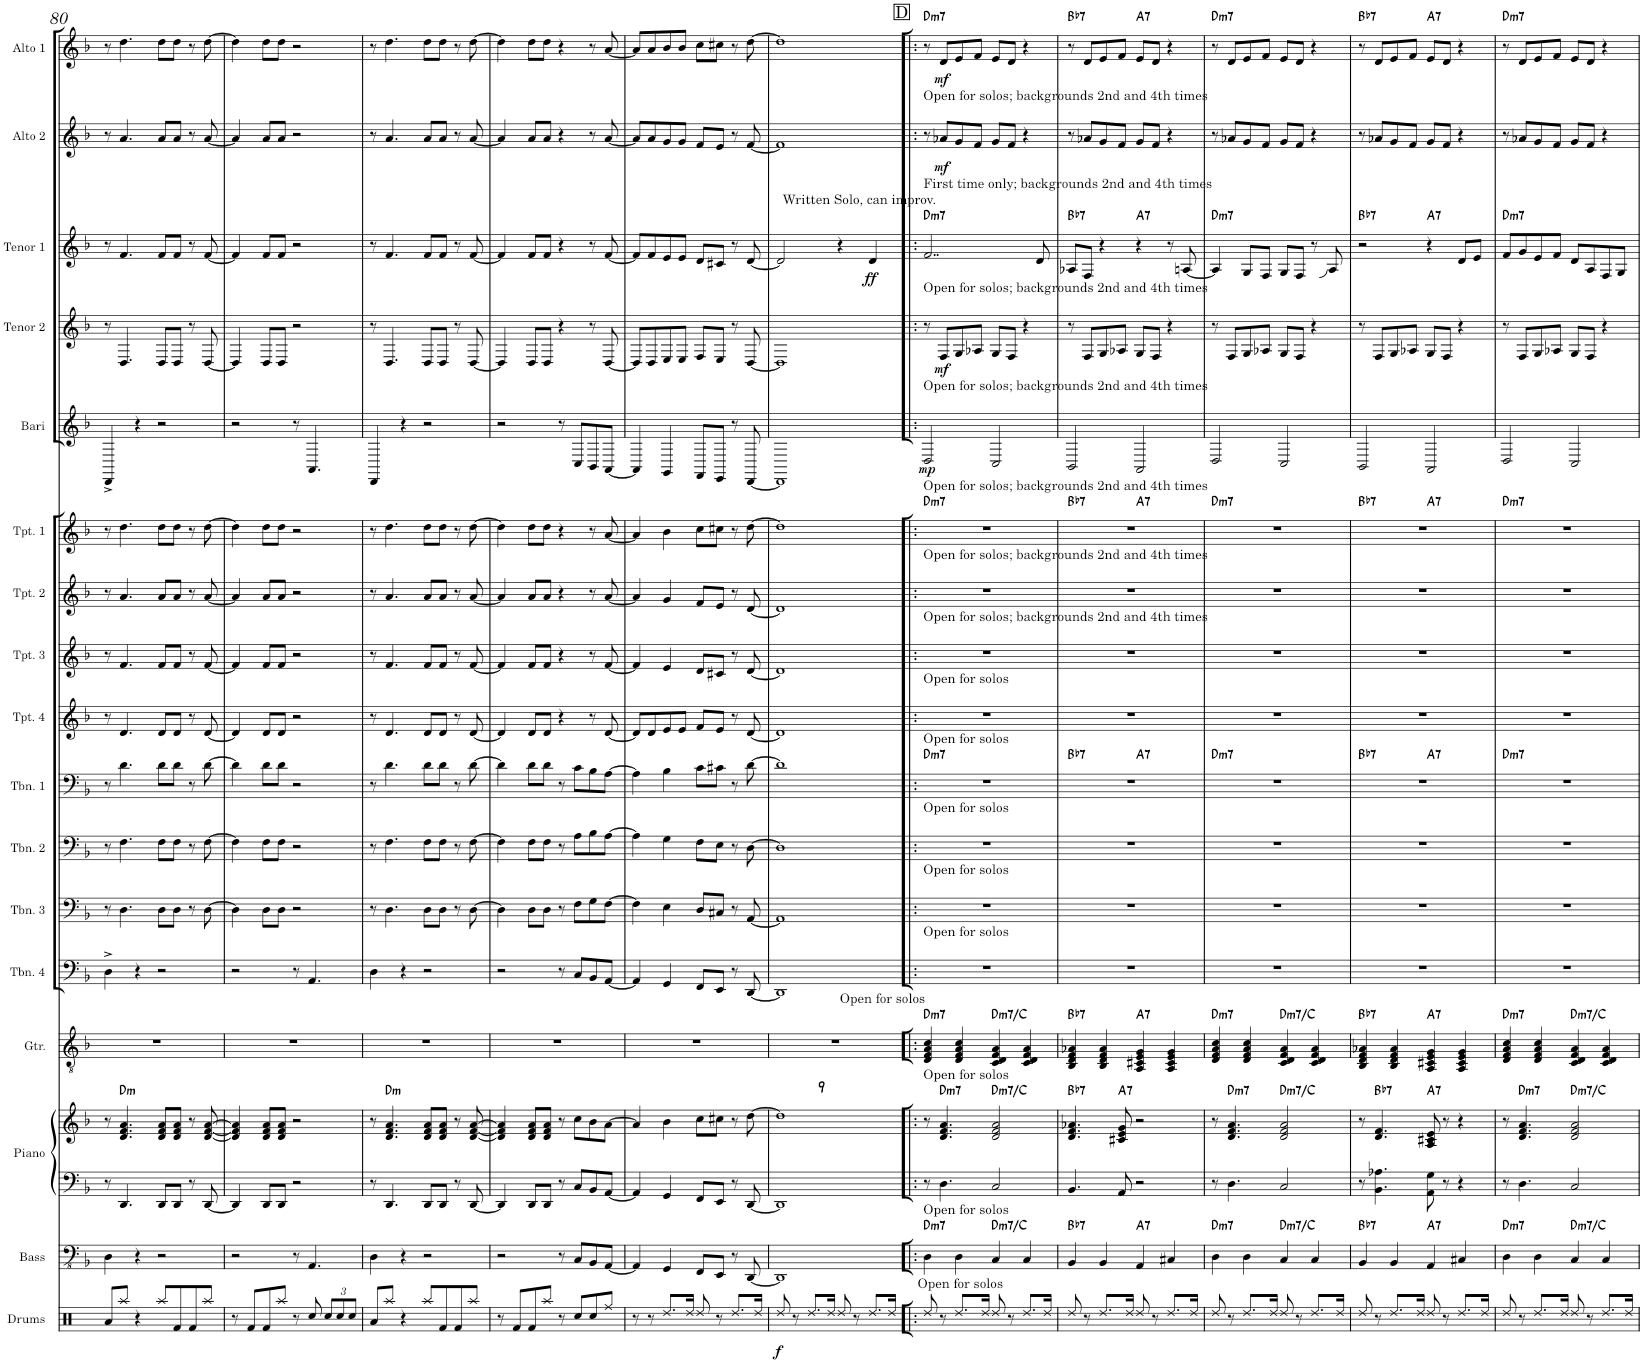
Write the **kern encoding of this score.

**kern	**dynam	**kern	**harte	**kern	**kern	**harte	**kern	**harte	**kern	**kern	**kern	**kern	**harte	**kern	**kern	**kern	**kern	**harte	**kern	**dynam	**kern	**dynam	**kern	**dynam	**harte	**kern	**dynam	**kern	**dynam	**harte
*part17	*part17	*part16	*part16	*part15	*part15	*part15	*part14	*part14	*part13	*part12	*part11	*part10	*part10	*part9	*part8	*part7	*part6	*part6	*part5	*part5	*part4	*part4	*part3	*part3	*part3	*part2	*part2	*part1	*part1	*part1
*staff18	*staff18	*staff17	*	*staff16	*staff15	*	*staff14	*	*staff13	*staff12	*staff11	*staff10	*	*staff9	*staff8	*staff7	*staff6	*	*staff5	*staff5	*staff4	*staff4	*staff3	*staff3	*	*staff2	*staff2	*staff1	*staff1	*
*I"Drums	*	*I"Bass	*	*I"Piano	*	*	*I"Guitar	*	*I"Trombone 4	*I"Trombone 3	*I"Trombone 2	*I"Trombone 1	*	*I"Trumpet 4	*I"Trumpet 3	*I"Trumpet 2	*I"Trumpet 1	*	*I"Baritone Sax	*	*I"Tenor Sax 2	*	*I"Tenor Sax 1	*	*	*I"Alto Sax 2	*	*I"Alto Sax 1	*	*
*I'Drums	*	*I'Bass	*	*I'Piano	*	*	*I'Gtr.	*	*I'Tbn. 4	*I'Tbn. 3	*I'Tbn. 2	*I'Tbn. 1	*	*I'Tpt. 4	*I'Tpt. 3	*I'Tpt. 2	*I'Tpt. 1	*	*I'Bari	*	*I'Tenor 2	*	*I'Tenor 1	*	*	*I'Alto 2	*	*I'Alto 1	*	*
!!LO:PB:g=z
*clefX	*	*clefFv4	*	*clefF4	*clefG2	*	*clefGv2	*	*clefF4	*clefF4	*clefF4	*clefF4	*	*clefG2	*clefG2	*clefG2	*clefG2	*	*clefG2	*	*clefG2	*	*clefG2	*	*	*clefG2	*	*clefG2	*	*
*	*	*	*	*	*	*	*	*	*	*	*	*	*	*ITrd1c2	*ITrd1c2	*ITrd1c2	*ITrd1c2	*	*ITrd12c21	*	*ITrd8c14	*	*ITrd8c14	*	*	*ITrd5c9	*	*ITrd5c9	*	*
*k[]	*	*k[b-]	*	*k[b-]	*k[b-]	*	*k[b-]	*	*k[b-]	*k[b-]	*k[b-]	*k[b-]	*	*k[b-]	*k[b-]	*k[b-]	*k[b-]	*	*k[b-]	*	*k[b-]	*	*k[b-]	*	*	*k[b-]	*	*k[b-]	*	*
*M4/4	*	*M4/4	*	*M4/4	*M4/4	*	*M4/4	*	*M4/4	*M4/4	*M4/4	*M4/4	*	*M4/4	*M4/4	*M4/4	*M4/4	*	*M4/4	*	*M4/4	*	*M4/4	*	*	*M4/4	*	*M4/4	*	*
=80	=80	=80	=80	=80	=80	=80	=80	=80	=80	=80	=80	=80	=80	=80	=80	=80	=80	=80	=80	=80	=80	=80	=80	=80	=80	=80	=80	=80	=80	=80
8Ra/L	.	4DD\	.	8r	8r	.	1r	.	4D^\	8r	8r	8r	.	8r	8r	8r	8r	.	4DD^/	.	8r	.	8r	.	.	8r	.	8r	.	.
!	!	!	!	!	!	!LO:H:kt=m	!	!	!	!	!	!	!	!	!	!	!	!	!	!	!	!	!	!	!	!	!	!	!	!
8Raa/J	.	.	.	4.DD/	4.d/ 4.f/ 4.a/	D:min	.	.	.	4.D\	4.F\	4.d\	.	4.d/	4.f/	4.a/	4.dd\	.	.	.	4.D/	.	4.f/	.	.	4.a/	.	4.dd\	.	.
4r	.	4r	.	.	.	.	.	.	4r	.	.	.	.	.	.	.	.	.	4r	.	.	.	.	.	.	.	.	.	.	.
8Raa/L	.	2r	.	8DD/L	8d/ 8f/ 8a/L	.	.	.	2r	8D\L	8F\L	8d\L	.	8d/L	8f/L	8a/L	8dd\L	.	2r	.	8D/L	.	8f/L	.	.	8a/L	.	8dd\L	.	.
8Rf/	.	.	.	8DD/J	8d/ 8f/ 8a/J	.	.	.	.	8D\J	8F\J	8d\J	.	8d/J	8f/J	8a/J	8dd\J	.	.	.	8D/J	.	8f/J	.	.	8a/J	.	8dd\J	.	.
8Rf/	.	.	.	8r	8r	.	.	.	.	8r	8r	8r	.	8r	8r	8r	8r	.	.	.	8r	.	8r	.	.	8r	.	8r	.	.
8Raa/J	.	.	.	[8DD/	[8d/ [8f/ [8a/	.	.	.	.	[8D\	[8F\	[8d\	.	[8d/	[8f/	[8a/	[8dd\	.	.	.	[8D/	.	[8f/	.	.	[8a/	.	[8dd\	.	.
=81	=81	=81	=81	=81	=81	=81	=81	=81	=81	=81	=81	=81	=81	=81	=81	=81	=81	=81	=81	=81	=81	=81	=81	=81	=81	=81	=81	=81	=81	=81
8r	.	2r	.	4DD/]	4d/] 4f/] 4a/]	.	1r	.	2r	4D\]	4F\]	4d\]	.	4d/]	4f/]	4a/]	4dd\]	.	2r	.	4D/]	.	4f/]	.	.	4a/]	.	4dd\]	.	.
8Rf/L	.	.	.	.	.	.	.	.	.	.	.	.	.	.	.	.	.	.	.	.	.	.	.	.	.	.	.	.	.	.
8Rf/	.	.	.	8DD/L	8d/ 8f/ 8a/L	.	.	.	.	8D\L	8F\L	8d\L	.	8d/L	8f/L	8a/L	8dd\L	.	.	.	8D/L	.	8f/L	.	.	8a/L	.	8dd\L	.	.
8Raa/J	.	.	.	8DD/J	8d/ 8f/ 8a/J	.	.	.	.	8D\J	8F\J	8d\J	.	8d/J	8f/J	8a/J	8dd\J	.	.	.	8D/J	.	8f/J	.	.	8a/J	.	8dd\J	.	.
8r	.	8r	.	2r	2r	.	.	.	8r	2r	2r	2r	.	2r	2r	2r	2r	.	8r	.	2r	.	2r	.	.	2r	.	2r	.	.
8Rcc/	.	4.AAA/	.	.	.	.	.	.	4.AA/	.	.	.	.	.	.	.	.	.	4.AA/	.	.	.	.	.	.	.	.	.	.	.
*Xbrackettup	*	*	*	*	*	*	*	*	*	*	*	*	*	*	*	*	*	*	*	*	*	*	*	*	*	*	*	*	*	*
12Rcc/L	.	.	.	.	.	.	.	.	.	.	.	.	.	.	.	.	.	.	.	.	.	.	.	.	.	.	.	.	.	.
12Rcc/	.	.	.	.	.	.	.	.	.	.	.	.	.	.	.	.	.	.	.	.	.	.	.	.	.	.	.	.	.	.
12Rcc/J	.	.	.	.	.	.	.	.	.	.	.	.	.	.	.	.	.	.	.	.	.	.	.	.	.	.	.	.	.	.
=82	=82	=82	=82	=82	=82	=82	=82	=82	=82	=82	=82	=82	=82	=82	=82	=82	=82	=82	=82	=82	=82	=82	=82	=82	=82	=82	=82	=82	=82	=82
8Ra/L	.	4DD\	.	8r	8r	.	1r	.	4D\	8r	8r	8r	.	8r	8r	8r	8r	.	4DD/	.	8r	.	8r	.	.	8r	.	8r	.	.
!	!	!	!	!	!	!LO:H:kt=m	!	!	!	!	!	!	!	!	!	!	!	!	!	!	!	!	!	!	!	!	!	!	!	!
8Raa/J	.	.	.	4.DD/	4.d/ 4.f/ 4.a/	D:min	.	.	.	4.D\	4.F\	4.d\	.	4.d/	4.f/	4.a/	4.dd\	.	.	.	4.D/	.	4.f/	.	.	4.a/	.	4.dd\	.	.
4r	.	4r	.	.	.	.	.	.	4r	.	.	.	.	.	.	.	.	.	4r	.	.	.	.	.	.	.	.	.	.	.
8Raa/L	.	2r	.	8DD/L	8d/ 8f/ 8a/L	.	.	.	2r	8D\L	8F\L	8d\L	.	8d/L	8f/L	8a/L	8dd\L	.	2r	.	8D/L	.	8f/L	.	.	8a/L	.	8dd\L	.	.
8Rf/	.	.	.	8DD/J	8d/ 8f/ 8a/J	.	.	.	.	8D\J	8F\J	8d\J	.	8d/J	8f/J	8a/J	8dd\J	.	.	.	8D/J	.	8f/J	.	.	8a/J	.	8dd\J	.	.
8Rf/	.	.	.	8r	8r	.	.	.	.	8r	8r	8r	.	8r	8r	8r	8r	.	.	.	8r	.	8r	.	.	8r	.	8r	.	.
8Raa/J	.	.	.	[8DD/	[8d/ [8f/ [8a/	.	.	.	.	[8D\	[8F\	[8d\	.	[8d/	[8f/	[8a/	[8dd\	.	.	.	[8D/	.	[8f/	.	.	[8a/	.	[8dd\	.	.
=83	=83	=83	=83	=83	=83	=83	=83	=83	=83	=83	=83	=83	=83	=83	=83	=83	=83	=83	=83	=83	=83	=83	=83	=83	=83	=83	=83	=83	=83	=83
8r	.	2r	.	4DD/]	4d/] 4f/] 4a/]	.	1r	.	2r	4D\]	4F\]	4d\]	.	4d/]	4f/]	4a/]	4dd\]	.	2r	.	4D/]	.	4f/]	.	.	4a/]	.	4dd\]	.	.
8Rf/L	.	.	.	.	.	.	.	.	.	.	.	.	.	.	.	.	.	.	.	.	.	.	.	.	.	.	.	.	.	.
8Rf/	.	.	.	8DD/L	8d/ 8f/ 8a/L	.	.	.	.	8D\L	8F\L	8d\L	.	8d/L	8f/L	8a/L	8dd\L	.	.	.	8D/L	.	8f/L	.	.	8a/L	.	8dd\L	.	.
8Raa/J	.	.	.	8DD/J	8d/ 8f/ 8a/J	.	.	.	.	8D\J	8F\J	8d\J	.	8d/J	8f/J	8a/J	8dd\J	.	.	.	8D/J	.	8f/J	.	.	8a/J	.	8dd\J	.	.
8r	.	8r	.	8r	8r	.	.	.	8r	8r	8r	8r	.	4r	4r	4r	4r	.	8r	.	4r	.	4r	.	.	4r	.	4r	.	.
8Rcc/L	.	8CC/L	.	8C/L	8cc\L	.	.	.	8C/L	8F\L	8A\L	8c\L	.	.	.	.	.	.	8C/L	.	.	.	.	.	.	.	.	.	.	.
8Rcc/	.	8BBB-/	.	8BB-/	8b-\	.	.	.	8BB-/	8G\	8B-\	8B-\	.	8r	8r	8r	8r	.	8BB-/	.	8r	.	8r	.	.	8r	.	8r	.	.
8Rff/J	.	[8AAA/J	.	[8AA/J	[8a\J	.	.	.	[8AA/J	[8F\J	[8A\J	[8A\J	.	[8d/	[8f/	[8a/	[8a/	.	[8AA/J	.	[8D/	.	[8f/	.	.	[8a/	.	[8a/	.	.
=84	=84	=84	=84	=84	=84	=84	=84	=84	=84	=84	=84	=84	=84	=84	=84	=84	=84	=84	=84	=84	=84	=84	=84	=84	=84	=84	=84	=84	=84	=84
8r	.	4AAA/]	.	4AA/]	4a/]	.	1r	.	4AA/]	4F\]	4A\]	4A\]	.	8d/L]	4f/]	4a/]	4a/]	.	4AA/]	.	8D/L]	.	8f/L]	.	.	8a/L]	.	8a/L]	.	.
8r	.	.	.	.	.	.	.	.	.	.	.	.	.	8d/	.	.	.	.	.	.	8D/	.	8f/	.	.	8a/	.	8a/	.	.
8.Rdd/L	.	4GGG/	.	4GG/	4b-\	.	.	.	4GG/	4E\	4G\	4B-\	.	8e/	4e/	4g/	4b-\	.	4GG/	.	8E/	.	8e/	.	.	8g/	.	8b-/	.	.
.	.	.	.	.	.	.	.	.	.	.	.	.	.	8e/J	.	.	.	.	.	.	8E/J	.	8e/J	.	.	8g/J	.	8b-/J	.	.
16Rdd/Jk	.	.	.	.	.	.	.	.	.	.	.	.	.	.	.	.	.	.	.	.	.	.	.	.	.	.	.	.	.	.
8Rdd/	.	8FFF/L	.	8FF/L	8cc\L	.	.	.	8FF/L	8D/L	8F\L	8c\L	.	8f/L	8d/L	8f/L	8cc\L	.	8FF/L	.	8F/L	.	8d/L	.	.	8f/L	.	8cc\L	.	.
8r	.	8EEE/J	.	8EE/J	8cc#X\J	.	.	.	8EE/J	8C#X/J	8E\J	8c#X\J	.	8e/J	8c#X/J	8e/J	8cc#X\J	.	8EE/J	.	8E/J	.	8c#X/J	.	.	8e/J	.	8cc#X\J	.	.
8.Rdd/L	.	8r	.	8r	8r	.	.	.	8r	8r	8r	8r	.	8r	8r	8r	8r	.	8r	.	8r	.	8r	.	.	8r	.	8r	.	.
.	.	[8DDD/	.	[8DD/	[8dd\	.	.	.	[8DD/	[8AA/	[8D\	[8d\	.	[8d/	[8d/	[8d/	[8dd\	.	[8DD/	.	[8D/	.	[8d/	.	.	[8f/	.	[8dd\	.	.
16Rdd/Jk	.	.	.	.	.	.	.	.	.	.	.	.	.	.	.	.	.	.	.	.	.	.	.	.	.	.	.	.	.	.
=85	=85	=85	=85	=85	=85	=85	=85	=85	=85	=85	=85	=85	=85	=85	=85	=85	=85	=85	=85	=85	=85	=85	=85	=85	=85	=85	=85	=85	=85	=85
!	!LO:DY:b	!	!	!	!	!	!	!	!	!	!	!	!	!	!	!	!	!	!	!	!	!	!	!	!	!	!	!	!	!
8Rdd/	f	1DDD]	.	1DD]	1dd]	.	1r	.	1DD]	1AA]	1D]	1d]	.	1d]	1d]	1d]	1dd]	.	1DD]	.	1D]	.	2d/]	.	.	1f]	.	1dd]	.	.
8r	.	.	.	.	.	.	.	.	.	.	.	.	.	.	.	.	.	.	.	.	.	.	.	.	.	.	.	.	.	.
8.Rdd/L	.	.	.	.	.	.	.	.	.	.	.	.	.	.	.	.	.	.	.	.	.	.	.	.	.	.	.	.	.	.
16Rdd/Jk	.	.	.	.	.	.	.	.	.	.	.	.	.	.	.	.	.	.	.	.	.	.	.	.	.	.	.	.	.	.
8Rdd/	.	.	.	.	.	.	.	.	.	.	.	.	.	.	.	.	.	.	.	.	.	.	4r	.	.	.	.	.	.	.
8r	.	.	.	.	.	.	.	.	.	.	.	.	.	.	.	.	.	.	.	.	.	.	.	.	.	.	.	.	.	.
!	!	!	!	!	!	!	!	!	!	!	!	!	!	!	!	!	!	!	!	!	!	!	!LO:TX:a:t=Written Solo, can improv.	!	!	!	!	!	!	!
!	!	!	!	!	!	!	!	!	!	!	!	!	!	!	!	!	!	!	!	!	!	!	!	!LO:DY:b	!	!	!	!	!	!
8.Rdd/L	.	.	.	.	.	.	.	.	.	.	.	.	.	.	.	.	.	.	.	.	.	.	4d/	ff	.	.	.	.	.	.
16Rdd/Jk	.	.	.	.	.	.	.	.	.	.	.	.	.	.	.	.	.	.	.	.	.	.	.	.	.	.	.	.	.	.
!!LO:REH:place=s1:a:cj:fs=14:t=D
=86!|:	=86!|:	=86!|:	=86!|:	=86!|:	=86!|:	=86!|:	=86!|:	=86!|:	=86!|:	=86!|:	=86!|:	=86!|:	=86!|:	=86!|:	=86!|:	=86!|:	=86!|:	=86!|:	=86!|:	=86!|:	=86!|:	=86!|:	=86!|:	=86!|:	=86!|:	=86!|:	=86!|:	=86!|:	=86!|:	=86!|:
!	!	!	!	!	!	!	!	!	!	!	!	!	!	!	!	!	!	!	!	!	!	!	!	!	!	!LO:TX:a:t=Open for solos; backgrounds 2nd and 4th times	!	!	!	!
!	!	!	!	!	!	!	!	!	!	!	!	!	!	!	!	!	!	!	!	!	!	!	!LO:TX:a:t=First time only; backgrounds 2nd and 4th times	!	!	!	!	!	!	!
!	!	!	!	!	!	!	!	!	!	!	!	!	!	!	!	!	!	!	!	!	!LO:TX:a:t=Open for solos; backgrounds 2nd and 4th times	!	!	!	!	!	!	!	!	!
!	!	!	!	!	!	!	!	!	!	!	!	!	!	!	!	!	!	!	!LO:TX:a:t=Open for solos; backgrounds 2nd and 4th times	!	!	!	!	!	!	!	!	!	!	!
!	!	!	!	!	!	!	!	!	!	!	!	!	!	!	!	!	!LO:TX:a:t=Open for solos; backgrounds 2nd and 4th times	!	!	!	!	!	!	!	!	!	!	!	!	!
!	!	!	!	!	!	!	!	!	!	!	!	!	!	!	!	!LO:TX:a:t=Open for solos; backgrounds 2nd and 4th times	!	!	!	!	!	!	!	!	!	!	!	!	!	!
!	!	!	!	!	!	!	!	!	!	!	!	!	!	!	!LO:TX:a:t=Open for solos; backgrounds 2nd and 4th times	!	!	!	!	!	!	!	!	!	!	!	!	!	!	!
!	!	!	!	!	!	!	!	!	!	!	!	!	!	!LO:TX:a:t=Open for solos	!	!	!	!	!	!	!	!	!	!	!	!	!	!	!	!
!	!	!	!	!	!	!	!	!	!	!	!	!LO:TX:a:t=Open for solos	!	!	!	!	!	!	!	!	!	!	!	!	!	!	!	!	!	!
!	!	!	!	!	!	!	!	!	!	!	!LO:TX:a:t=Open for solos	!	!	!	!	!	!	!	!	!	!	!	!	!	!	!	!	!	!	!
!	!	!	!	!	!	!	!	!	!	!LO:TX:a:t=Open for solos	!	!	!	!	!	!	!	!	!	!	!	!	!	!	!	!	!	!	!	!
!	!	!	!	!	!	!	!	!	!LO:TX:a:t=Open for solos	!	!	!	!	!	!	!	!	!	!	!	!	!	!	!	!	!	!	!	!	!
!	!	!	!	!	!	!	!LO:TX:a:t=Open for solos	!	!	!	!	!	!	!	!	!	!	!	!	!	!	!	!	!	!	!	!	!	!	!
!	!	!	!	!	!LO:TX:a:t=Open for solos	!	!	!	!	!	!	!	!	!	!	!	!	!	!	!	!	!	!	!	!	!	!	!	!	!
!	!	!LO:TX:a:t=Open for solos	!	!	!	!	!	!	!	!	!	!	!	!	!	!	!	!	!	!	!	!	!	!	!	!	!	!	!	!
!LO:TX:a:t=Open for solos	!	!	!	!	!	!	!	!	!	!	!	!	!	!	!	!	!	!	!	!	!	!	!	!	!	!	!	!	!	!
!	!	!	!LO:H:kt=m7	!	!	!	!	!LO:H:kt=m7	!	!	!	!	!LO:H:kt=m7	!	!	!	!	!LO:H:kt=m7	!	!LO:DY:b	!	!	!	!	!LO:H:kt=m7	!	!	!	!	!LO:H:kt=m7
8Rdd/	.	4DD\	D:min7	8r	8r	.	4D/ 4F/ 4A/ 4c/	D:min7	1r	1r	1r	1r	D:min7	1r	1r	1r	1r	D:min7	2D/	mp	8r	.	2..f/	.	D:min7	8r	.	8r	.	D:min7
!	!	!	!	!	!	!LO:H:kt=m7	!	!	!	!	!	!	!	!	!	!	!	!	!	!	!	!LO:DY:b	!	!	!	!	!LO:DY:b	!	!LO:DY:b	!
8r	.	.	.	4.D\	4.d/ 4.f/ 4.a/	D:min7	.	.	.	.	.	.	.	.	.	.	.	.	.	.	8F/L	mf	.	.	.	8a-X/L	mf	8d/L	mf	.
8.Rdd/L	.	4DD\	.	.	.	.	4D/ 4F/ 4A/ 4c/	.	.	.	.	.	.	.	.	.	.	.	.	.	8G/	.	.	.	.	8g/	.	8e/	.	.
.	.	.	.	.	.	.	.	.	.	.	.	.	.	.	.	.	.	.	.	.	8A-X/J	.	.	.	.	8f/J	.	8f/J	.	.
16Rdd/Jk	.	.	.	.	.	.	.	.	.	.	.	.	.	.	.	.	.	.	.	.	.	.	.	.	.	.	.	.	.	.
!	!	!	!LO:H:kt=m7	!	!	!LO:H:kt=m7	!	!LO:H:kt=m7	!	!	!	!	!	!	!	!	!	!	!	!	!	!	!	!	!	!	!	!	!	!
8Rdd/	.	4CC/	D:min7/b7	2C/	2d/ 2f/ 2a/	D:min7/b7	4C/ 4D/ 4F/ 4A/	D:min7/b7	.	.	.	.	.	.	.	.	.	.	2C/	.	8G/L	.	.	.	.	8g/L	.	8e/L	.	.
8r	.	.	.	.	.	.	.	.	.	.	.	.	.	.	.	.	.	.	.	.	8F/J	.	.	.	.	8f/J	.	8d/J	.	.
8.Rdd/L	.	4CC/	.	.	.	.	4C/ 4D/ 4F/ 4A/	.	.	.	.	.	.	.	.	.	.	.	.	.	4r	.	.	.	.	4r	.	4r	.	.
.	.	.	.	.	.	.	.	.	.	.	.	.	.	.	.	.	.	.	.	.	.	.	8d/	.	.	.	.	.	.	.
16Rdd/Jk	.	.	.	.	.	.	.	.	.	.	.	.	.	.	.	.	.	.	.	.	.	.	.	.	.	.	.	.	.	.
=87	=87	=87	=87	=87	=87	=87	=87	=87	=87	=87	=87	=87	=87	=87	=87	=87	=87	=87	=87	=87	=87	=87	=87	=87	=87	=87	=87	=87	=87	=87
!	!	!	!LO:H:kt=7	!	!	!LO:H:kt=7	!	!LO:H:kt=7	!	!	!	!	!LO:H:kt=7	!	!	!	!	!LO:H:kt=7	!	!	!	!	!	!	!LO:H:kt=7	!	!	!	!	!LO:H:kt=7
*	*	*	*	*	*	*	*	*	*	*	*	*^	*	*	*	*	*^	*	*	*	*	*	*	*	*	*	*	*	*	*
8Rdd/	.	4BBB-/	Bb:7	4.BB-/	4.d/ 4.f/ 4.a-X/	Bb:7	4BB-/ 4D/ 4F/ 4A-X/	Bb:7	1r	1r	1r	1r	2ryy	Bb:7	1r	1r	1r	1r	2ryy	Bb:7	2BB-/	.	8r	.	8A-X/L	.	Bb:7	8r	.	8r	.	Bb:7
8r	.	.	.	.	.	.	.	.	.	.	.	.	.	.	.	.	.	.	.	.	.	.	8F/L	.	8F/J	.	.	8a-X/L	.	8d/L	.	.
8.Rdd/L	.	4BBB-/	.	.	.	.	4BB-/ 4D/ 4F/ 4A-/	.	.	.	.	.	.	.	.	.	.	.	.	.	.	.	8G/	.	4r	.	.	8g/	.	8e/	.	.
!	!	!	!	!	!	!LO:H:kt=7	!	!	!	!	!	!	!	!	!	!	!	!	!	!	!	!	!	!	!	!	!	!	!	!	!	!
.	.	.	.	8AA/	8c#X/ 8e/ 8g/	A:7	.	.	.	.	.	.	.	.	.	.	.	.	.	.	.	.	8A-X/J	.	.	.	.	8f/J	.	8f/J	.	.
16Rdd/Jk	.	.	.	.	.	.	.	.	.	.	.	.	.	.	.	.	.	.	.	.	.	.	.	.	.	.	.	.	.	.	.	.
!	!	!	!LO:H:kt=7	!	!	!	!	!LO:H:kt=7	!	!	!	!	!	!LO:H:kt=7	!	!	!	!	!	!LO:H:kt=7	!	!	!	!	!	!	!LO:H:kt=7	!	!	!	!	!LO:H:kt=7
8Rdd/	.	4AAA/	A:7	2r	2r	.	4AA/ 4C#X/ 4E/ 4G/	A:7	.	.	.	.	2ryy	A:7	.	.	.	.	2ryy	A:7	2AA/	.	8G/L	.	4r	.	A:7	8g/L	.	8e/L	.	A:7
8r	.	.	.	.	.	.	.	.	.	.	.	.	.	.	.	.	.	.	.	.	.	.	8F/J	.	.	.	.	8f/J	.	8d/J	.	.
8.Rdd/L	.	4CC#X/	.	.	.	.	4AA/ 4C#/ 4E/ 4G/	.	.	.	.	.	.	.	.	.	.	.	.	.	.	.	4r	.	8r	.	.	4r	.	4r	.	.
.	.	.	.	.	.	.	.	.	.	.	.	.	.	.	.	.	.	.	.	.	.	.	.	.	[8An/	.	.	.	.	.	.	.
16Rdd/Jk	.	.	.	.	.	.	.	.	.	.	.	.	.	.	.	.	.	.	.	.	.	.	.	.	.	.	.	.	.	.	.	.
=88	=88	=88	=88	=88	=88	=88	=88	=88	=88	=88	=88	=88	=88	=88	=88	=88	=88	=88	=88	=88	=88	=88	=88	=88	=88	=88	=88	=88	=88	=88	=88	=88
!	!	!	!LO:H:kt=m7	!	!	!	!	!LO:H:kt=m7	!	!	!	!	!	!LO:H:kt=m7	!	!	!	!	!	!LO:H:kt=m7	!	!	!	!	!	!	!LO:H:kt=m7	!	!	!	!	!LO:H:kt=m7
*	*	*	*	*	*	*	*	*	*	*	*	*v	*v	*	*	*	*	*v	*v	*	*	*	*	*	*	*	*	*	*	*	*	*
8Rdd/	.	4DD\	D:min7	8r	8r	.	4D/ 4F/ 4A/ 4c/	D:min7	1r	1r	1r	1r	D:min7	1r	1r	1r	1r	D:min7	2D/	.	8r	.	4A/]	.	D:min7	8r	.	8r	.	D:min7
!	!	!	!	!	!	!LO:H:kt=m7	!	!	!	!	!	!	!	!	!	!	!	!	!	!	!	!	!	!	!	!	!	!	!	!
8r	.	.	.	4.D\	4.d/ 4.f/ 4.a/	D:min7	.	.	.	.	.	.	.	.	.	.	.	.	.	.	8F/L	.	.	.	.	8a-X/L	.	8d/L	.	.
8.Rdd/L	.	4DD\	.	.	.	.	4D/ 4F/ 4A/ 4c/	.	.	.	.	.	.	.	.	.	.	.	.	.	8G/	.	8G/L	.	.	8g/	.	8e/	.	.
.	.	.	.	.	.	.	.	.	.	.	.	.	.	.	.	.	.	.	.	.	8A-X/J	.	8F/J	.	.	8f/J	.	8f/J	.	.
16Rdd/Jk	.	.	.	.	.	.	.	.	.	.	.	.	.	.	.	.	.	.	.	.	.	.	.	.	.	.	.	.	.	.
!	!	!	!LO:H:kt=m7	!	!	!LO:H:kt=m7	!	!LO:H:kt=m7	!	!	!	!	!	!	!	!	!	!	!	!	!	!	!	!	!	!	!	!	!	!
8Rdd/	.	4CC/	D:min7/b7	2C/	2d/ 2f/ 2a/	D:min7/b7	4C/ 4D/ 4F/ 4A/	D:min7/b7	.	.	.	.	.	.	.	.	.	.	2C/	.	8G/L	.	8G/L	.	.	8g/L	.	8e/L	.	.
8r	.	.	.	.	.	.	.	.	.	.	.	.	.	.	.	.	.	.	.	.	8F/J	.	8F/J	.	.	8f/J	.	8d/J	.	.
8.Rdd/L	.	4CC/	.	.	.	.	4C/ 4D/ 4F/ 4A/	.	.	.	.	.	.	.	.	.	.	.	.	.	4r	.	8r	.	.	4r	.	4r	.	.
.	.	.	.	.	.	.	.	.	.	.	.	.	.	.	.	.	.	.	.	.	.	.	8A/	.	.	.	.	.	.	.
16Rdd/Jk	.	.	.	.	.	.	.	.	.	.	.	.	.	.	.	.	.	.	.	.	.	.	.	.	.	.	.	.	.	.
=89	=89	=89	=89	=89	=89	=89	=89	=89	=89	=89	=89	=89	=89	=89	=89	=89	=89	=89	=89	=89	=89	=89	=89	=89	=89	=89	=89	=89	=89	=89
!	!	!	!LO:H:kt=7	!	!	!	!	!LO:H:kt=7	!	!	!	!	!LO:H:kt=7	!	!	!	!	!LO:H:kt=7	!	!	!	!	!	!	!LO:H:kt=7	!	!	!	!	!LO:H:kt=7
*	*	*	*	*	*	*	*	*	*	*	*	*^	*	*	*	*	*^	*	*	*	*	*	*	*	*	*	*	*	*	*
8Rdd/	.	4BBB-/	Bb:7	8r	8r	.	4BB-/ 4D/ 4F/ 4A-X/	Bb:7	1r	1r	1r	1r	2ryy	Bb:7	1r	1r	1r	1r	2ryy	Bb:7	2BB-/	.	8r	.	2r	.	Bb:7	8r	.	8r	.	Bb:7
!	!	!	!	!	!	!LO:H:kt=7	!	!	!	!	!	!	!	!	!	!	!	!	!	!	!	!	!	!	!	!	!	!	!	!	!	!
8r	.	.	.	4.BB-\ 4.A-X\	4.d/ 4.f/	Bb:7	.	.	.	.	.	.	.	.	.	.	.	.	.	.	.	.	8F/L	.	.	.	.	8a-X/L	.	8d/L	.	.
8.Rdd/L	.	4BBB-/	.	.	.	.	4BB-/ 4D/ 4F/ 4A-/	.	.	.	.	.	.	.	.	.	.	.	.	.	.	.	8G/	.	.	.	.	8g/	.	8e/	.	.
.	.	.	.	.	.	.	.	.	.	.	.	.	.	.	.	.	.	.	.	.	.	.	8A-X/J	.	.	.	.	8f/J	.	8f/J	.	.
16Rdd/Jk	.	.	.	.	.	.	.	.	.	.	.	.	.	.	.	.	.	.	.	.	.	.	.	.	.	.	.	.	.	.	.	.
!	!	!	!LO:H:kt=7	!	!	!LO:H:kt=7	!	!LO:H:kt=7	!	!	!	!	!	!LO:H:kt=7	!	!	!	!	!	!LO:H:kt=7	!	!	!	!	!	!	!LO:H:kt=7	!	!	!	!	!LO:H:kt=7
8Rdd/	.	4AAA/	A:7	8AA\ 8G\	8A/ 8c#X/ 8e/	A:7	4AA/ 4C#X/ 4E/ 4G/	A:7	.	.	.	.	2ryy	A:7	.	.	.	.	2ryy	A:7	2AA/	.	8G/L	.	4r	.	A:7	8g/L	.	8e/L	.	A:7
8r	.	.	.	8r	8r	.	.	.	.	.	.	.	.	.	.	.	.	.	.	.	.	.	8F/J	.	.	.	.	8f/J	.	8d/J	.	.
8.Rdd/L	.	4CC#X/	.	4r	4r	.	4AA/ 4C#/ 4E/ 4G/	.	.	.	.	.	.	.	.	.	.	.	.	.	.	.	4r	.	8d/L	.	.	4r	.	4r	.	.
.	.	.	.	.	.	.	.	.	.	.	.	.	.	.	.	.	.	.	.	.	.	.	.	.	8e/J	.	.	.	.	.	.	.
16Rdd/Jk	.	.	.	.	.	.	.	.	.	.	.	.	.	.	.	.	.	.	.	.	.	.	.	.	.	.	.	.	.	.	.	.
=90	=90	=90	=90	=90	=90	=90	=90	=90	=90	=90	=90	=90	=90	=90	=90	=90	=90	=90	=90	=90	=90	=90	=90	=90	=90	=90	=90	=90	=90	=90	=90	=90
!	!	!	!LO:H:kt=m7	!	!	!	!	!LO:H:kt=m7	!	!	!	!	!	!LO:H:kt=m7	!	!	!	!	!	!LO:H:kt=m7	!	!	!	!	!	!	!LO:H:kt=m7	!	!	!	!	!LO:H:kt=m7
*	*	*	*	*	*	*	*	*	*	*	*	*v	*v	*	*	*	*	*v	*v	*	*	*	*	*	*	*	*	*	*	*	*	*
8Rdd/	.	4DD\	D:min7	8r	8r	.	4D/ 4F/ 4A/ 4c/	D:min7	1r	1r	1r	1r	D:min7	1r	1r	1r	1r	D:min7	2D/	.	8r	.	8f/L	.	D:min7	8r	.	8r	.	D:min7
!	!	!	!	!	!	!LO:H:kt=m7	!	!	!	!	!	!	!	!	!	!	!	!	!	!	!	!	!	!	!	!	!	!	!	!
8r	.	.	.	4.D\	4.d/ 4.f/ 4.a/	D:min7	.	.	.	.	.	.	.	.	.	.	.	.	.	.	8F/L	.	8g/	.	.	8a-X/L	.	8d/L	.	.
8.Rdd/L	.	4DD\	.	.	.	.	4D/ 4F/ 4A/ 4c/	.	.	.	.	.	.	.	.	.	.	.	.	.	8G/	.	8e/	.	.	8g/	.	8e/	.	.
.	.	.	.	.	.	.	.	.	.	.	.	.	.	.	.	.	.	.	.	.	8A-X/J	.	8f/J	.	.	8f/J	.	8f/J	.	.
16Rdd/Jk	.	.	.	.	.	.	.	.	.	.	.	.	.	.	.	.	.	.	.	.	.	.	.	.	.	.	.	.	.	.
!	!	!	!LO:H:kt=m7	!	!	!LO:H:kt=m7	!	!LO:H:kt=m7	!	!	!	!	!	!	!	!	!	!	!	!	!	!	!	!	!	!	!	!	!	!
8Rdd/	.	4CC/	D:min7/b7	2C/	2d/ 2f/ 2a/	D:min7/b7	4C/ 4D/ 4F/ 4A/	D:min7/b7	.	.	.	.	.	.	.	.	.	.	2C/	.	8G/L	.	8d/L	.	.	8g/L	.	8e/L	.	.
8r	.	.	.	.	.	.	.	.	.	.	.	.	.	.	.	.	.	.	.	.	8F/J	.	8A/	.	.	8f/J	.	8d/J	.	.
8.Rdd/L	.	4CC/	.	.	.	.	4C/ 4D/ 4F/ 4A/	.	.	.	.	.	.	.	.	.	.	.	.	.	4r	.	8F/	.	.	4r	.	4r	.	.
.	.	.	.	.	.	.	.	.	.	.	.	.	.	.	.	.	.	.	.	.	.	.	8G/J	.	.	.	.	.	.	.
16Rdd/Jk	.	.	.	.	.	.	.	.	.	.	.	.	.	.	.	.	.	.	.	.	.	.	.	.	.	.	.	.	.	.
=	=	=	=	=	=	=	=	=	=	=	=	=	=	=	=	=	=	=	=	=	=	=	=	=	=	=	=	=	=	=
*-	*-	*-	*-	*-	*-	*-	*-	*-	*-	*-	*-	*-	*-	*-	*-	*-	*-	*-	*-	*-	*-	*-	*-	*-	*-	*-	*-	*-	*-	*-
